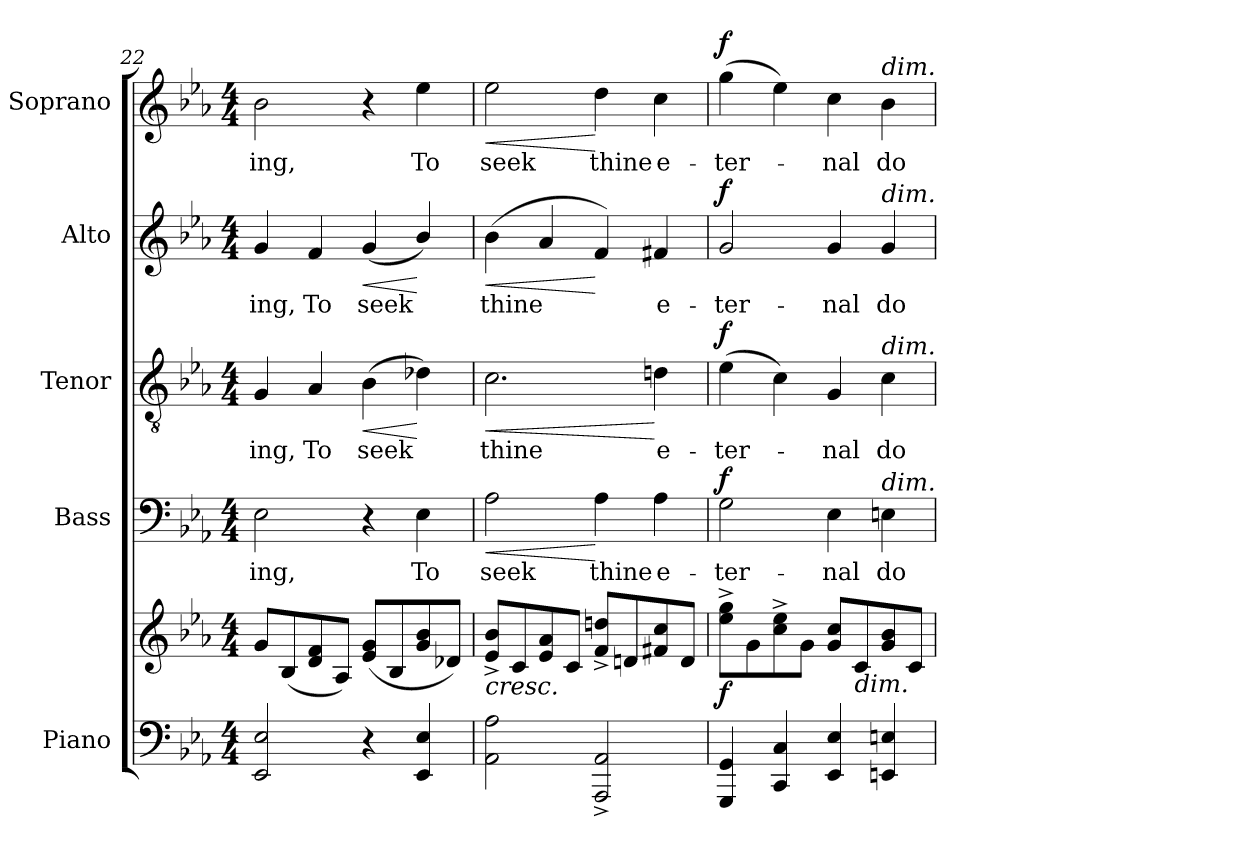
**kern	**kern	**dynam	**kern	**text	**dynam	**kern	**text	**dynam	**kern	**text	**dynam	**kern	**text	**dynam
*part5	*part5	*part5	*part4	*part4	*part4	*part3	*part3	*part3	*part2	*part2	*part2	*part1	*part1	*part1
*staff6	*staff5	*staff5/6	*staff4	*staff4	*staff4	*staff3	*staff3	*staff3	*staff2	*staff2	*staff2	*staff1	*staff1	*staff1
*I"Piano	*	*	*I"Bass	*	*	*I"Tenor	*	*	*I"Alto	*	*	*I"Soprano	*	*
*I'Pno.	*	*	*I'B.	*	*	*I'T.	*	*	*I'A.	*	*	*I'S.	*	*
!!LO:PB:g=z
*clefF4	*clefG2	*	*clefF4	*	*	*clefGv2	*	*	*clefG2	*	*	*clefG2	*	*
*	*	*	*	*	*	*ITrd7c12	*	*	*	*	*	*	*	*
*k[b-e-a-]	*k[b-e-a-]	*	*k[b-e-a-]	*	*	*k[b-e-a-]	*	*	*k[b-e-a-]	*	*	*k[b-e-a-]	*	*
*E-:	*E-:	*	*E-:	*	*	*E-:	*	*	*E-:	*	*	*E-:	*	*
*M4/4	*M4/4	*	*M4/4	*	*	*M4/4	*	*	*M4/4	*	*	*M4/4	*	*
=22	=22	=22	=22	=22	=22	=22	=22	=22	=22	=22	=22	=22	=22	=22
!	!	!	!	!LO:LY:b:color=#000000	!	!	!	!	!	!	!	!	!	!
!	!	!	!	!	!	!	!LO:LY:b:color=#000000	!	!	!	!	!	!	!
!	!	!	!	!	!	!	!	!	!	!LO:LY:b:color=#000000	!	!	!	!
!	!	!	!	!	!	!	!	!	!	!	!	!	!LO:LY:b:color=#000000	!
2EE-i/ 2E-i	8gi/L	.	2E-i\	-ing,	.	4GGi/	-ing,	.	4gi/	-ing,	.	2b-i\	-ing,	.
.	(8B-i/	.	.	.	.	.	.	.	.	.	.	.	.	.
!	!	!	!	!	!	!	!LO:LY:b:color=#000000	!	!	!	!	!	!	!
!	!	!	!	!	!	!	!	!	!	!LO:LY:b:color=#000000	!	!	!	!
.	8di/ 8fi	.	.	.	.	4AA-i/	To	.	4fi/	To	.	.	.	.
.	8A-i/J)	.	.	.	.	.	.	.	.	.	.	.	.	.
!	!	!	!	!	!	!	!LO:LY:b:color=#000000	!LO:HP:b	!	!	!	!	!	!
!	!	!	!	!	!	!	!	!	!	!LO:LY:b:color=#000000	!LO:HP:b	!	!	!
4r	(8e-i/ 8giL	.	4r	.	.	(4BB-i\	seek	<	(4gi/	seek	<	4r	.	.
.	8B-i/	.	.	.	.	.	.	.	.	.	.	.	.	.
!	!	!	!	!LO:LY:b:color=#000000	!	!	!	!	!	!	!	!	!	!
!	!	!	!	!	!	!	!	!	!	!	!	!	!LO:LY:b:color=#000000	!
4EE-i/ 4E-i	8gi/ 8b-i	.	4E-i\	To	.	4D-Xi\)	.	[	4b-i/)	.	[	4ee-i\	To	.
.	8d-Xi/J)	.	.	.	.	.	.	.	.	.	.	.	.	.
=23	=23	=23	=23	=23	=23	=23	=23	=23	=23	=23	=23	=23	=23	=23
!	!	!	!	!LO:LY:b:color=#000000	!LO:HP:b	!	!	!	!	!	!	!	!	!
!	!	!	!	!	!	!	!LO:LY:b:color=#000000	!LO:HP:b	!	!	!	!	!	!
!	!	!	!	!	!	!	!	!	!	!LO:LY:b:color=#000000	!LO:HP:b	!	!	!
!	!LO:TX:b:i:t=cresc.	!	!	!	!	!	!	!	!	!	!	!	!	!
!	!	!	!	!	!	!	!	!	!	!	!	!	!LO:LY:b:color=#000000	!LO:HP:b
2AA-i\ 2A-i	8e-i/^ 8b-i^L	.	2A-i\	seek	<	2.Ci\	thine	<	(4b-i\	thine	<	2ee-i\	seek	<
.	8ci/	.	.	.	.	.	.	.	.	.	.	.	.	.
.	8e-i/ 8a-i	.	.	.	.	.	.	.	4a-i/	.	.	.	.	.
.	8ci/J	.	.	.	.	.	.	.	.	.	.	.	.	.
!	!	!	!	!LO:LY:b:color=#000000	!	!	!	!	!	!	!	!	!	!
!	!	!	!	!	!	!	!	!	!	!	!	!	!LO:LY:b:color=#000000	!
2AAA-i/^ 2AA-i^	8fi/^ 8ddni^L	.	4A-i\	thine	[	.	.	.	4fi/)	.	[	4ddi\	thine	[
.	8dni/	.	.	.	.	.	.	.	.	.	.	.	.	.
!	!	!	!	!LO:LY:b:color=#000000	!	!	!	!	!	!	!	!	!	!
!	!	!	!	!	!	!	!LO:LY:b:color=#000000	!	!	!	!	!	!	!
!	!	!	!	!	!	!	!	!	!	!LO:LY:b:color=#000000	!	!	!	!
!	!	!	!	!	!	!	!	!	!	!	!	!	!LO:LY:b:color=#000000	!
.	8f#Xi/ 8cci	.	4A-i\	e-	.	4Dni\	e-	[	4f#Xi/	e-	.	4cci\	e-	.
.	8di/J	.	.	.	.	.	.	.	.	.	.	.	.	.
=24	=24	=24	=24	=24	=24	=24	=24	=24	=24	=24	=24	=24	=24	=24
!	!	!	!	!LO:LY:b:color=#000000	!	!	!	!	!	!	!	!	!	!
!	!	!	!	!	!	!	!LO:LY:b:color=#000000	!	!	!	!	!	!	!
!	!	!	!	!	!	!	!	!	!	!LO:LY:b:color=#000000	!	!	!	!
!	!	!	!	!	!	!	!	!	!	!	!	!	!LO:LY:b:color=#000000	!
4GGGi/ 4GGi	8ee-i\^ 8ggi^L	f	2Gi\	-ter-	f	(4E-i\	-ter-	f	2gi/	-ter-	f	(4ggi\	-ter-	f
.	8gi\	.	.	.	.	.	.	.	.	.	.	.	.	.
4CCi/ 4Ci	8cci\^ 8ee-i^	.	.	.	.	4Ci\)	.	.	.	.	.	4ee-i\)	.	.
.	8gi\J	.	.	.	.	.	.	.	.	.	.	.	.	.
!	!	!	!	!LO:LY:b:color=#000000	!	!	!	!	!	!	!	!	!	!
!	!	!	!	!	!	!	!LO:LY:b:color=#000000	!	!	!	!	!	!	!
!	!	!	!	!	!	!	!	!	!	!LO:LY:b:color=#000000	!	!	!	!
!	!	!	!	!	!	!	!	!	!	!	!	!	!LO:LY:b:color=#000000	!
4EE-i/ 4E-i	8gi/ 8cciL	.	4E-i\	-nal	.	4GGi/	-nal	.	4gi/	-nal	.	4cci\	-nal	.
!	!LO:TX:b:i:t=dim.	!	!	!	!	!	!	!	!	!	!	!	!	!
.	8ci/	.	.	.	.	.	.	.	.	.	.	.	.	.
!	!	!	!	!LO:LY:b:color=#000000	!	!	!	!	!	!	!	!	!	!
!	!	!	!	!	!	!	!LO:LY:b:color=#000000	!	!	!	!	!	!	!
!	!	!	!	!	!	!	!	!	!	!LO:LY:b:color=#000000	!	!	!	!
!	!	!	!	!	!	!	!	!	!	!	!	!LO:TX:a:i:t=dim.	!	!
!	!	!	!	!	!	!	!	!	!LO:TX:a:i:t=dim.	!	!	!	!	!
!	!	!	!	!	!	!LO:TX:a:i:t=dim.	!	!	!	!	!	!	!	!
!	!	!	!LO:TX:a:i:t=dim.	!	!	!	!	!	!	!	!	!	!	!
!	!	!	!	!	!	!	!	!	!	!	!	!	!LO:LY:b:color=#000000	!
4EEni/ 4Eni	8gi/ 8b-i	.	4Eni\	do-	.	4Ci\	do-	.	4gi/	do-	.	4b-i\	do-	.
.	8ci/J	.	.	.	.	.	.	.	.	.	.	.	.	.
=	=	=	=	=	=	=	=	=	=	=	=	=	=	=
*-	*-	*-	*-	*-	*-	*-	*-	*-	*-	*-	*-	*-	*-	*-
